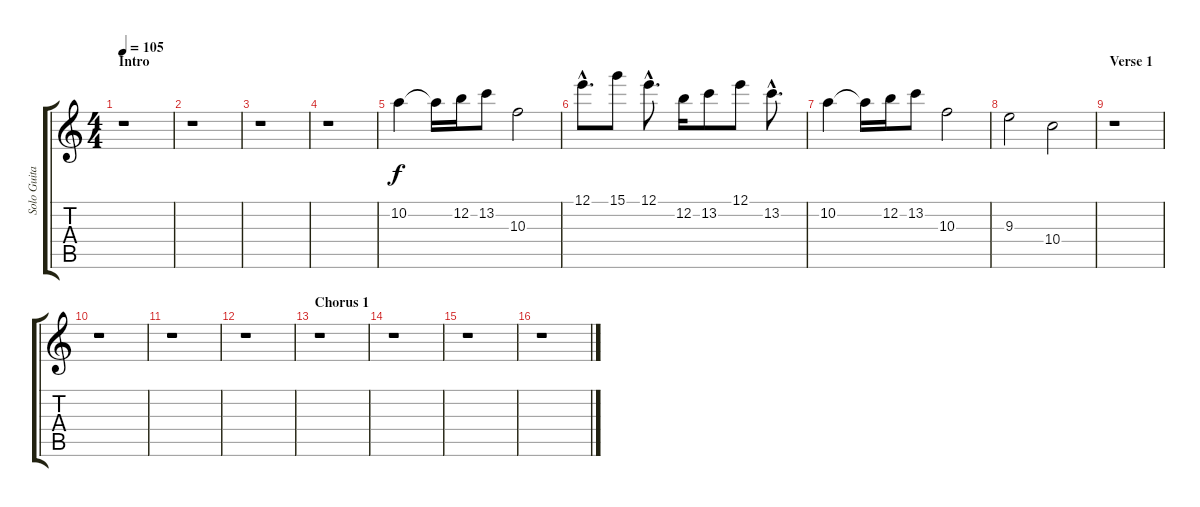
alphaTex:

\track ("Solo Guitar" "Solo Guita") {instrument overdrivenguitar}
\staff {score tabs}
\tuning (E4 B3 G3 D3 A2 E2) {hide}
\ts (4 4)
\section ("" "Intro")
\tempo 105
\clef g2
\ks c
r.1{dy f instrument overdrivenguitar} |
r.1 |
r.1 |
r.1 |
10.2.4 10.2{t}.16 12.2.16 13.2.8 10.3.2 |
12.1{hac}.8{d} 15.1.8 12.1{hac}.8{d} 12.2.16 13.2.8 12.1.8 13.2{hac}.8{d} |
10.2.4 10.2{t}.16 12.2.16 13.2.8 10.3.2 |
9.3.2 10.4.2 |
\section ("" "Verse 1")
r.1 |
r.1 |
r.1 |
r.1 |
\section ("" "Chorus 1")
r.1 |
r.1 |
r.1 |
r.1
